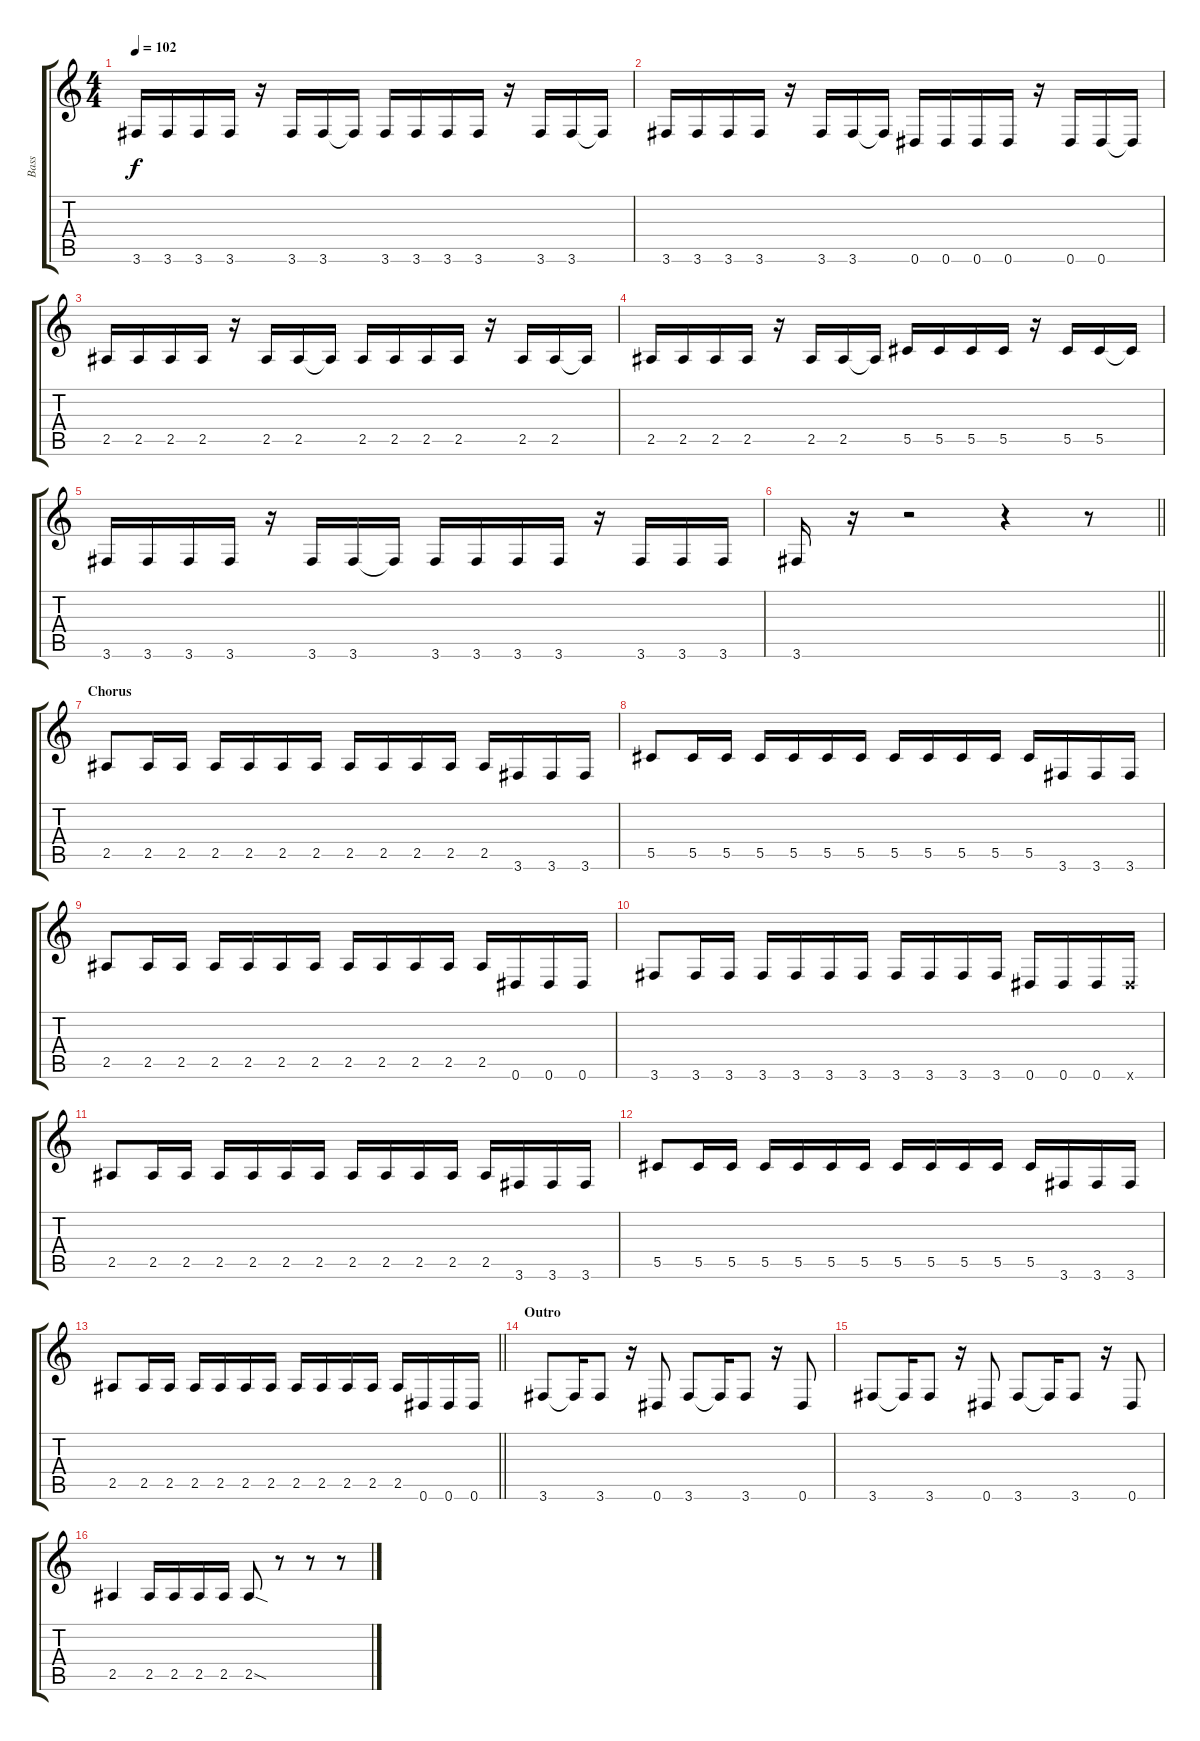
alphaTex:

\track ("Bass" "Bass") {instrument electricbassfinger}
\staff {score tabs}
\tuning (Eb4 Bb3 Gb3 Db3 Ab2 Eb2) {hide}
\ts (4 4)
\tempo 102
\clef g2
\ks c
3.6.16{dy f} 3.6.16 3.6.16 3.6.16 r.16 3.6.16 3.6.16 3.6{t}.16 3.6.16 3.6.16 3.6.16 3.6.16 r.16 3.6.16 3.6.16 3.6{t}.16 |
3.6.16 3.6.16 3.6.16 3.6.16 r.16 3.6.16 3.6.16 3.6{t}.16 0.6.16 0.6.16 0.6.16 0.6.16 r.16 0.6.16 0.6.16 0.6{t}.16 |
2.5.16 2.5.16 2.5.16 2.5.16 r.16 2.5.16 2.5.16 2.5{t}.16 2.5.16 2.5.16 2.5.16 2.5.16 r.16 2.5.16 2.5.16 2.5{t}.16 |
2.5.16 2.5.16 2.5.16 2.5.16 r.16 2.5.16 2.5.16 2.5{t}.16 5.5.16 5.5.16 5.5.16 5.5.16 r.16 5.5.16 5.5.16 5.5{t}.16 |
3.6.16 3.6.16 3.6.16 3.6.16 r.16 3.6.16 3.6.16 3.6{t}.16 3.6.16 3.6.16 3.6.16 3.6.16 r.16 3.6.16 3.6.16 3.6.16 |
\barLineRight lightlight
3.6.16 r.16 r.2 r.4 r.8 |
\section ("" "Chorus")
2.5.8 2.5.16 2.5.16 2.5.16 2.5.16 2.5.16 2.5.16 2.5.16 2.5.16 2.5.16 2.5.16 2.5.16 3.6.16 3.6.16 3.6.16 |
5.5.8 5.5.16 5.5.16 5.5.16 5.5.16 5.5.16 5.5.16 5.5.16 5.5.16 5.5.16 5.5.16 5.5.16 3.6.16 3.6.16 3.6.16 |
2.5.8 2.5.16 2.5.16 2.5.16 2.5.16 2.5.16 2.5.16 2.5.16 2.5.16 2.5.16 2.5.16 2.5.16 0.6.16 0.6.16 0.6.16 |
3.6.8 3.6.16 3.6.16 3.6.16 3.6.16 3.6.16 3.6.16 3.6.16 3.6.16 3.6.16 3.6.16 0.6.16 0.6.16 0.6.16 0.6{x}.16 |
2.5.8 2.5.16 2.5.16 2.5.16 2.5.16 2.5.16 2.5.16 2.5.16 2.5.16 2.5.16 2.5.16 2.5.16 3.6.16 3.6.16 3.6.16 |
5.5.8 5.5.16 5.5.16 5.5.16 5.5.16 5.5.16 5.5.16 5.5.16 5.5.16 5.5.16 5.5.16 5.5.16 3.6.16 3.6.16 3.6.16 |
\barLineRight lightlight
2.5.8 2.5.16 2.5.16 2.5.16 2.5.16 2.5.16 2.5.16 2.5.16 2.5.16 2.5.16 2.5.16 2.5.16 0.6.16 0.6.16 0.6.16 |
\section ("" "Outro")
3.6.8 3.6{t}.16 3.6.8 r.16 0.6.8 3.6.8 3.6{t}.16 3.6.8 r.16 0.6.8 |
3.6.8 3.6{t}.16 3.6.8 r.16 0.6.8 3.6.8 3.6{t}.16 3.6.8 r.16 0.6.8 |
2.5.4 2.5.16 2.5.16 2.5.16 2.5.16 2.5{sod}.8 r.8 r.8 r.8
